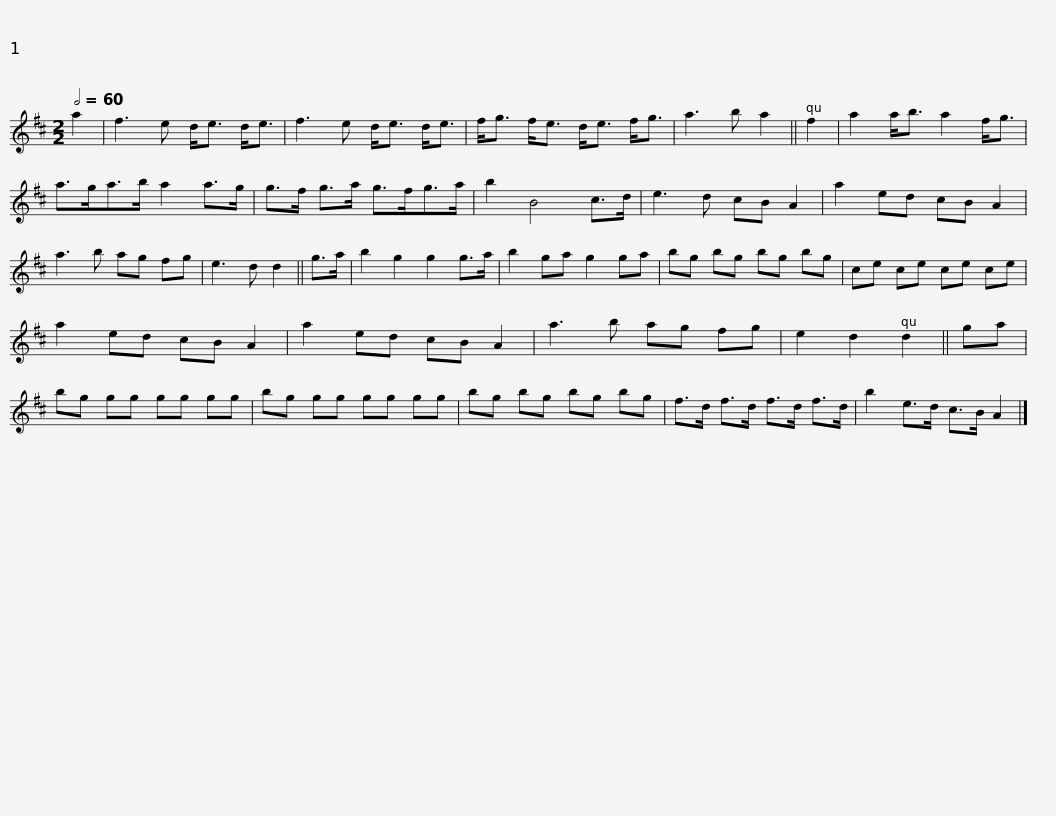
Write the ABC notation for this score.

X:1
L:1/8
Q:1/2=60
M:2/2
I:linebreak $
K:D
V:1 treble
V:1
 a2 | f3 e d<e d<e | f3 e d<e d<e | f<g f<e d<e f<g | a3 b a2 ||$ %5
 f2 | a2 a<b a2 f<g | a>ga>b a2 a>g | g>f g>a g>fg>a | b2 B4 c>d |$ %10
 e3 d cB A2 | a2 ed cB A2 | a3 b ag fg | e3 d d2 ||$ g>a | %15
 b2 g2 g2 g>a | b2 ga g2 ga | bg bg bg bg | ce ce ce ce |$ a2 ed cB A2 | %20
 a2 ed cB A2 | a3 b ag fg | e2 d2 d2 ||$ ga | bg gg gg gg | %25
 bg gg gg gg | bg bg bg bg | f>d f>d f>d f>d | b2 e>d c>B A2 |] %29
